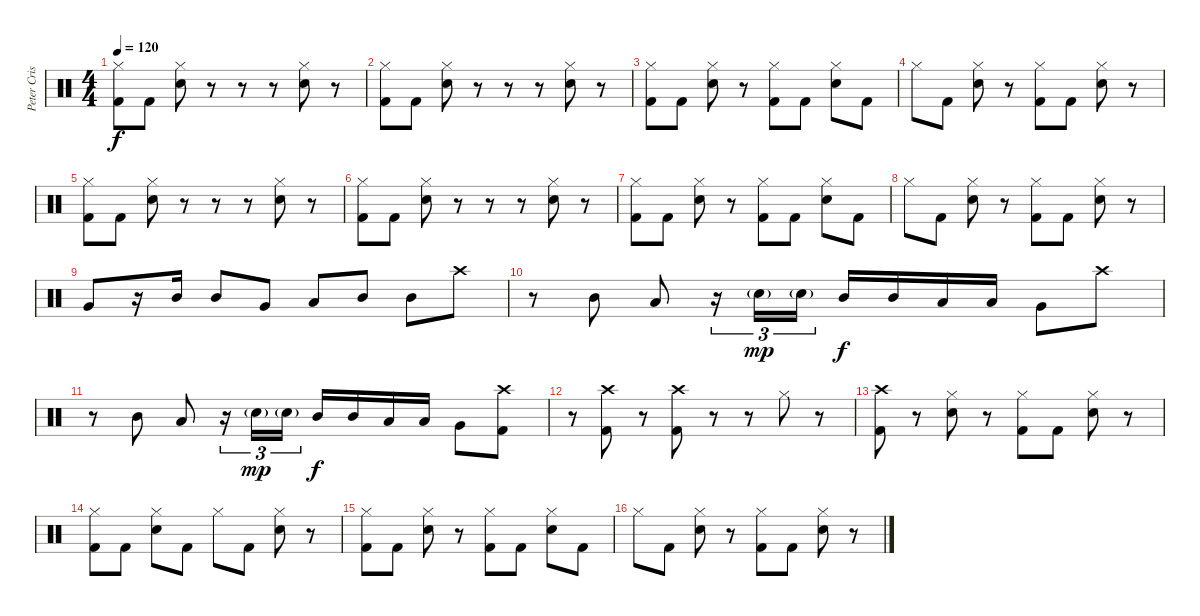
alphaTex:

\track ("Peter Criss" "Peter Cris") {instrument percussion}
\staff {score}
\articulation defaults
\ts (4 4)
\tempo 120
\clef neutral
\ks c
("Hi-Hat (closed)" "Kick (hit) 2").8{dy f} "Kick (hit) 2".8 ("Hi-Hat (closed)" "Electric Snare (hit)").8 r.8 r.8 r.8 ("Hi-Hat (closed)" "Electric Snare (hit)").8 r.8 |
("Hi-Hat (closed)" "Kick (hit) 2").8 "Kick (hit) 2".8 ("Hi-Hat (closed)" "Electric Snare (hit)").8 r.8 r.8 r.8 ("Hi-Hat (closed)" "Electric Snare (hit)").8 r.8 |
("Hi-Hat (closed)" "Kick (hit) 2").8 "Kick (hit) 2".8 ("Hi-Hat (closed)" "Electric Snare (hit)").8 r.8 ("Hi-Hat (closed)" "Kick (hit) 2").8 "Kick (hit) 2".8 ("Hi-Hat (closed)" "Electric Snare (hit)").8 "Kick (hit) 2".8 |
"Hi-Hat (closed)".8 "Kick (hit) 2".8 ("Hi-Hat (closed)" "Electric Snare (hit)").8 r.8 ("Hi-Hat (closed)" "Kick (hit) 2").8 "Kick (hit) 2".8 ("Hi-Hat (closed)" "Electric Snare (hit)").8 r.8 |
("Hi-Hat (closed)" "Kick (hit) 2").8 "Kick (hit) 2".8 ("Hi-Hat (closed)" "Electric Snare (hit)").8 r.8 r.8 r.8 ("Hi-Hat (closed)" "Electric Snare (hit)").8 r.8 |
("Hi-Hat (closed)" "Kick (hit) 2").8 "Kick (hit) 2".8 ("Hi-Hat (closed)" "Electric Snare (hit)").8 r.8 r.8 r.8 ("Hi-Hat (closed)" "Electric Snare (hit)").8 r.8 |
("Hi-Hat (closed)" "Kick (hit) 2").8 "Kick (hit) 2".8 ("Hi-Hat (closed)" "Electric Snare (hit)").8 r.8 ("Hi-Hat (closed)" "Kick (hit) 2").8 "Kick (hit) 2".8 ("Hi-Hat (closed)" "Electric Snare (hit)").8 "Kick (hit) 2".8 |
"Hi-Hat (closed)".8 "Kick (hit) 2".8 ("Hi-Hat (closed)" "Electric Snare (hit)").8 r.8 ("Hi-Hat (closed)" "Kick (hit) 2").8 "Kick (hit) 2".8 ("Hi-Hat (closed)" "Electric Snare (hit)").8 r.8 |
"Very Low Tom (hit)".8 r.16 "Mid Tom (hit)".16 "Mid Tom (hit)".8 "Very Low Tom (hit)".8 "Low Tom (hit)".8 "Mid Tom (hit)".8 "Mid Tom (hit)".8 "Crash high (hit)".8 |
r.8 "Mid Tom (hit)".8 "Low Tom (hit)".8 r.16{tu (3 2)} "Electric Snare (hit)"{g}.16{tu (3 2) dy mp} "Electric Snare (hit)"{g}.16{tu (3 2)} "Mid Tom (hit)".16{dy f} "Mid Tom (hit)".16 "Low Tom (hit)".16 "Low Tom (hit)".16 "Very Low Tom (hit)".8 "Crash high (hit)".8 |
r.8 "Mid Tom (hit)".8 "Low Tom (hit)".8 r.16{tu (3 2)} "Electric Snare (hit)"{g}.16{tu (3 2) dy mp} "Electric Snare (hit)"{g}.16{tu (3 2)} "Mid Tom (hit)".16{dy f} "Mid Tom (hit)".16 "Low Tom (hit)".16 "Low Tom (hit)".16 "Very Low Tom (hit)".8 ("Crash high (hit)" "Kick (hit) 2").8 |
r.8 ("Crash high (hit)" "Kick (hit) 2").8 r.8 ("Crash high (hit)" "Kick (hit) 2").8 r.8 r.8 "Hi-Hat (closed)".8 r.8 |
("Crash high (hit)" "Kick (hit) 2").8 r.8 ("Hi-Hat (closed)" "Electric Snare (hit)").8 r.8 ("Hi-Hat (closed)" "Kick (hit) 2").8 "Kick (hit) 2".8 ("Hi-Hat (closed)" "Electric Snare (hit)").8 r.8 |
("Hi-Hat (closed)" "Kick (hit) 2").8 "Kick (hit) 2".8 ("Hi-Hat (closed)" "Electric Snare (hit)").8 "Kick (hit) 2".8 "Hi-Hat (closed)".8 "Kick (hit) 2".8 ("Hi-Hat (closed)" "Electric Snare (hit)").8 r.8 |
("Hi-Hat (closed)" "Kick (hit) 2").8 "Kick (hit) 2".8 ("Hi-Hat (closed)" "Electric Snare (hit)").8 r.8 ("Hi-Hat (closed)" "Kick (hit) 2").8 "Kick (hit) 2".8 ("Hi-Hat (closed)" "Electric Snare (hit)").8 "Kick (hit) 2".8 |
"Hi-Hat (closed)".8 "Kick (hit) 2".8 ("Hi-Hat (closed)" "Electric Snare (hit)").8 r.8 ("Hi-Hat (closed)" "Kick (hit) 2").8 "Kick (hit) 2".8 ("Hi-Hat (closed)" "Electric Snare (hit)").8 r.8
